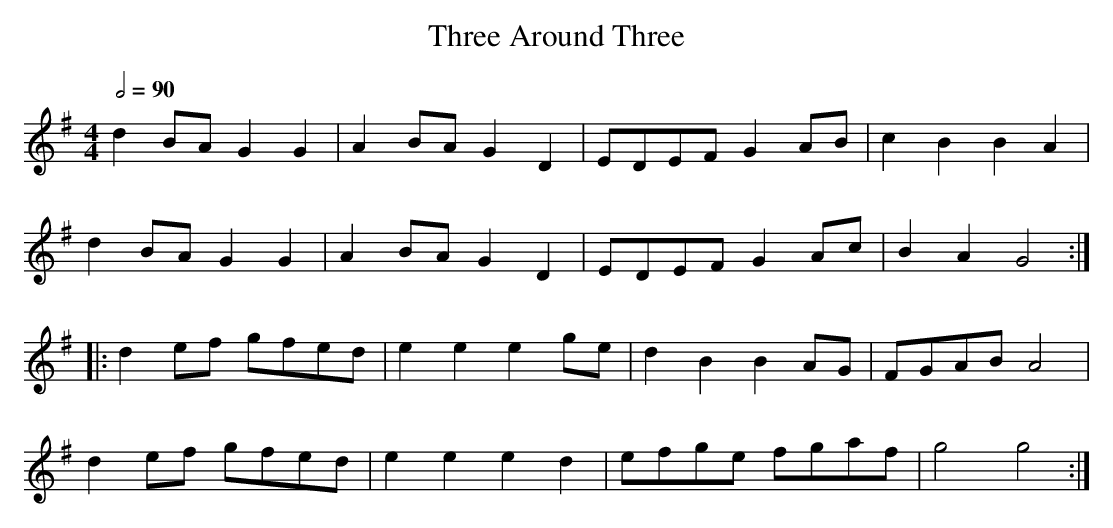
X:1
T:Three Around Three
M:4/4
L:1/8
Q:1/2=90
K:G
d2BA G2G2|A2BA G2D2|EDEF G2AB|c2B2B2A2|
d2BA G2G2|A2BA G2D2|EDEF G2Ac|B2A2G4:|
|:d2ef gfed|e2e2e2ge|d2B2B2AG|FGAB A4|
d2ef gfed|e2e2e2d2|efge fgaf|g4g4:|
